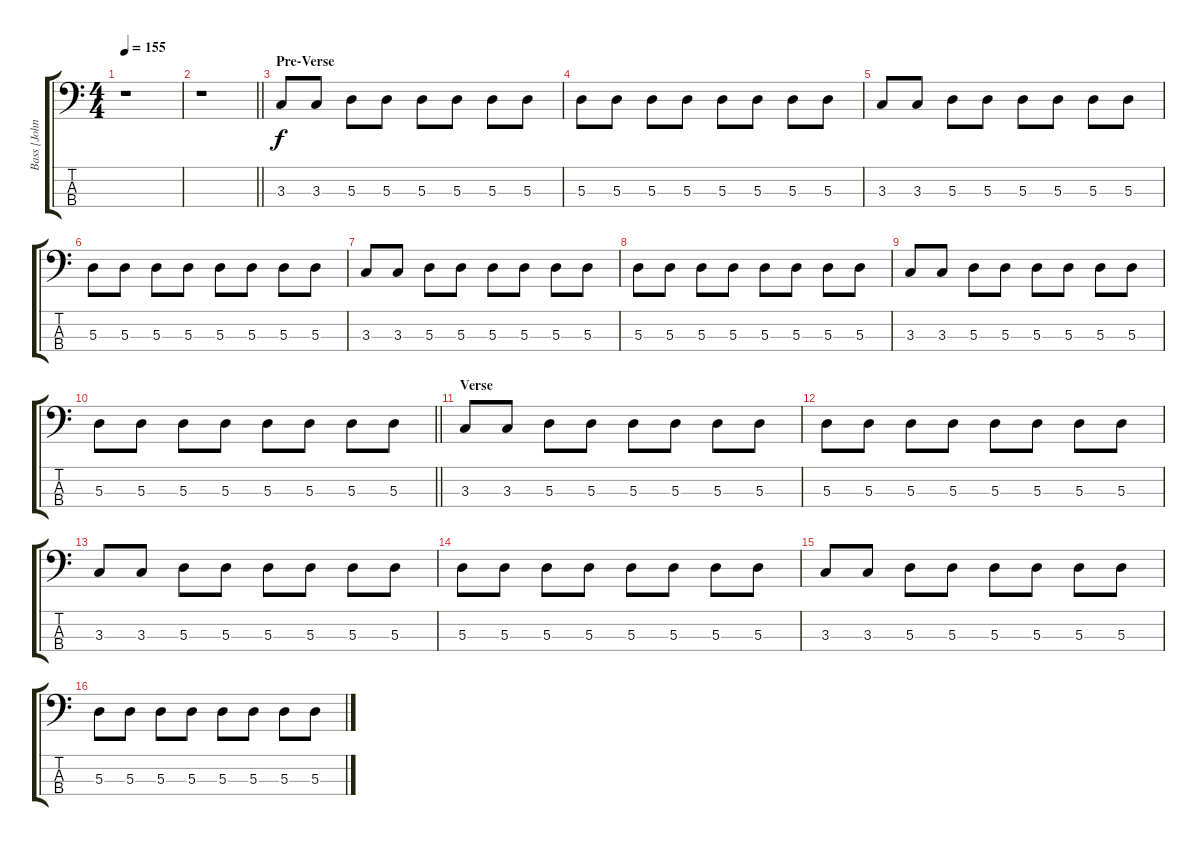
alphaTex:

\track ("Bass [John \"Tumor\" Fahnstock]" "Bass [John") {instrument electricbasspick}
\staff {score tabs}
\tuning (G2 D2 A1 D1) {hide}
\ts (4 4)
\tempo 155
\clef f4
\ks c
r.1{dy f} |
\barLineRight lightlight
r.1 |
\section ("" "Pre-Verse")
3.3.8 3.3.8 5.3.8 5.3.8 5.3.8 5.3.8 5.3.8 5.3.8 |
5.3.8 5.3.8 5.3.8 5.3.8 5.3.8 5.3.8 5.3.8 5.3.8 |
3.3.8 3.3.8 5.3.8 5.3.8 5.3.8 5.3.8 5.3.8 5.3.8 |
5.3.8 5.3.8 5.3.8 5.3.8 5.3.8 5.3.8 5.3.8 5.3.8 |
3.3.8 3.3.8 5.3.8 5.3.8 5.3.8 5.3.8 5.3.8 5.3.8 |
5.3.8 5.3.8 5.3.8 5.3.8 5.3.8 5.3.8 5.3.8 5.3.8 |
3.3.8 3.3.8 5.3.8 5.3.8 5.3.8 5.3.8 5.3.8 5.3.8 |
\barLineRight lightlight
5.3.8 5.3.8 5.3.8 5.3.8 5.3.8 5.3.8 5.3.8 5.3.8 |
\section ("" "Verse")
3.3.8 3.3.8 5.3.8 5.3.8 5.3.8 5.3.8 5.3.8 5.3.8 |
5.3.8 5.3.8 5.3.8 5.3.8 5.3.8 5.3.8 5.3.8 5.3.8 |
3.3.8 3.3.8 5.3.8 5.3.8 5.3.8 5.3.8 5.3.8 5.3.8 |
5.3.8 5.3.8 5.3.8 5.3.8 5.3.8 5.3.8 5.3.8 5.3.8 |
3.3.8 3.3.8 5.3.8 5.3.8 5.3.8 5.3.8 5.3.8 5.3.8 |
5.3.8 5.3.8 5.3.8 5.3.8 5.3.8 5.3.8 5.3.8 5.3.8
